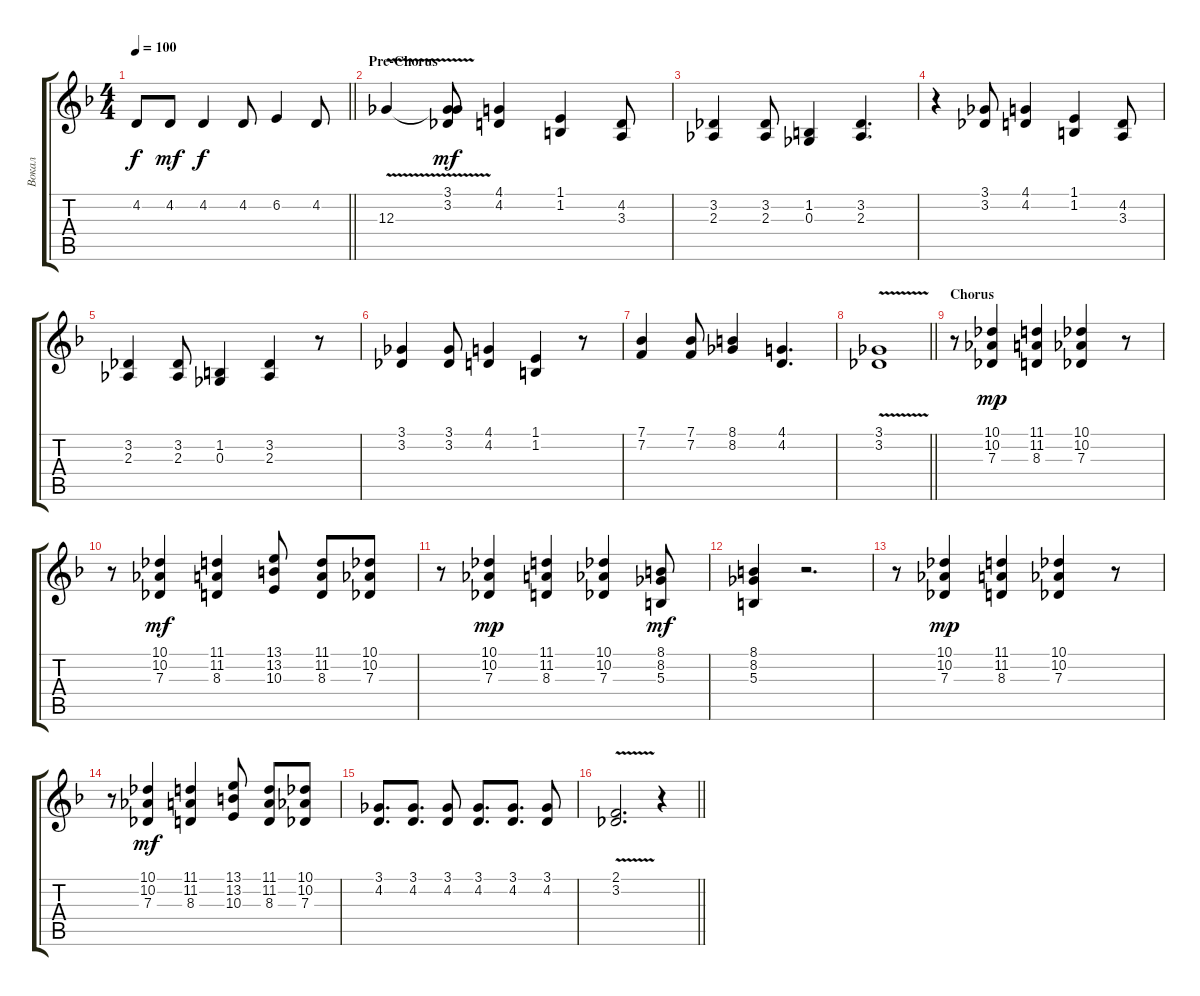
\track ("Вокал" "Вокал") {instrument trumpet}
\staff {score tabs}
\tuning (Eb4 Bb3 Gb3 Db3 Ab2 Eb2) {hide}
\ts (4 4)
\tempo 100
\clef g2
\barLineRight lightlight
\ks dminor
4.2.8{dy f} 4.2.8{dy mf} 4.2.4{dy f} 4.2.8 6.2.4 4.2.8 |
\section ("" "Pre-Chorus")
12.3{v}.4 (3.1 3.2 12.3{t}).8{dy mf} (4.1 4.2).4 (1.1 1.2).4 (4.2 3.3).8 |
(3.2 2.3).4 (3.2 2.3).8 (1.2 0.3).4 (3.2 2.3).4{d} |
r.4 (3.1 3.2).8 (4.1 4.2).4 (1.1 1.2).4 (4.2 3.3).8 |
(3.2 2.3).4 (3.2 2.3).8 (1.2 0.3).4 (3.2 2.3).4 r.8 |
(3.1 3.2).4 (3.1 3.2).8 (4.1 4.2).4 (1.1 1.2).4 r.8 |
(7.1 7.2).4 (7.1 7.2).8 (8.1 8.2).4 (4.1 4.2).4{d} |
\barLineRight lightlight
(3.1{v} 3.2).1 |
\section ("" "Chorus")
r.8 (10.1 10.2 7.3).4{dy mp} (11.1 11.2 8.3).4 (10.1 10.2 7.3).4 r.8 |
r.8 (10.1 10.2 7.3).4{dy mf} (11.1 11.2 8.3).4 (13.1 13.2 10.3).8 (11.1 11.2 8.3).8 (10.1 10.2 7.3).8 |
r.8 (10.1 10.2 7.3).4{dy mp} (11.1 11.2 8.3).4 (10.1 10.2 7.3).4 (8.1 8.2 5.3).8{dy mf} |
(8.1 8.2 5.3).4 r.2{d} |
r.8 (10.1 10.2 7.3).4{dy mp} (11.1 11.2 8.3).4 (10.1 10.2 7.3).4 r.8 |
r.8 (10.1 10.2 7.3).4{dy mf} (11.1 11.2 8.3).4 (13.1 13.2 10.3).8 (11.1 11.2 8.3).8 (10.1 10.2 7.3).8 |
(3.1 4.2).8{d} (3.1 4.2).8{d} (3.1 4.2).8 (3.1 4.2).8{d} (3.1 4.2).8{d} (3.1 4.2).8 |
\barLineRight lightlight
(2.1 3.2{v}).2{d} r.4
